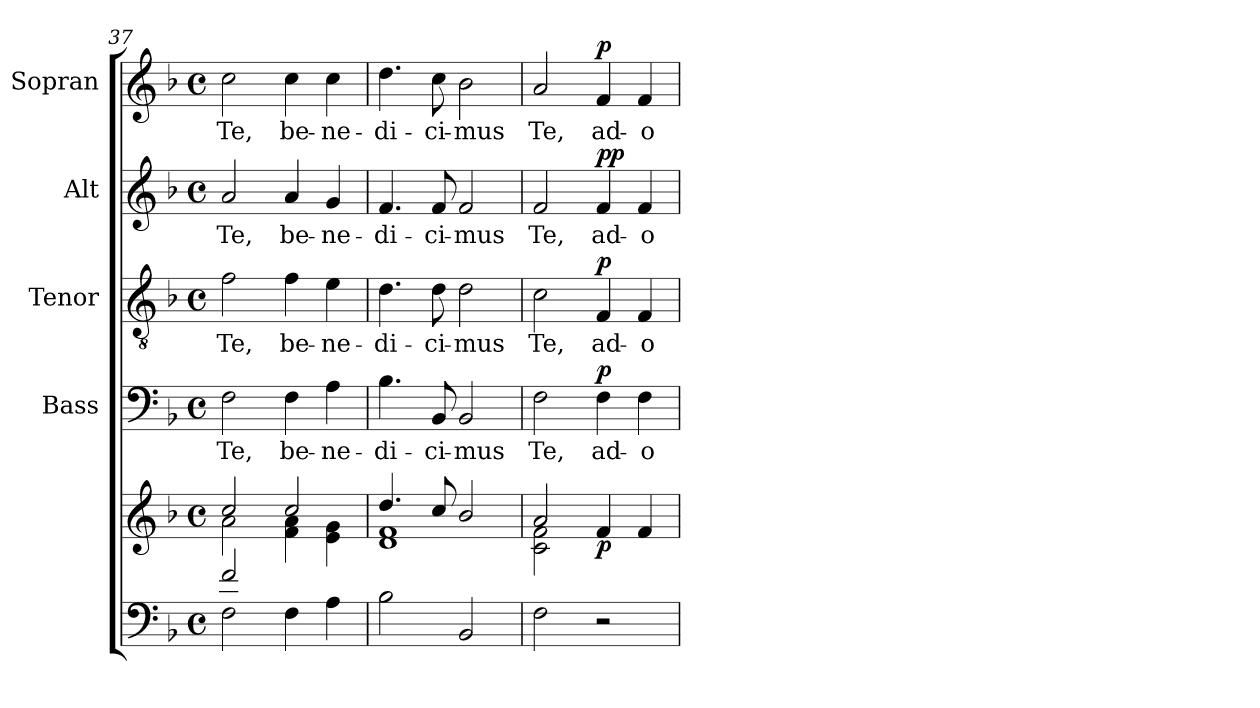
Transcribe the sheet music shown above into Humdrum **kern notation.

**kern	**kern	**dynam	**kern	**text	**dynam	**kern	**text	**dynam	**kern	**text	**dynam	**kern	**text	**dynam
*part5	*part5	*part5	*part4	*part4	*part4	*part3	*part3	*part3	*part2	*part2	*part2	*part1	*part1	*part1
*staff6	*staff5	*staff5/6	*staff4	*staff4	*staff4	*staff3	*staff3	*staff3	*staff2	*staff2	*staff2	*staff1	*staff1	*staff1
*	*	*	*I"Bass	*	*	*I"Tenor	*	*	*I"Alt	*	*	*I"Sopran	*	*
*	*	*	*I'B.	*	*	*I'T.	*	*	*I'A.	*	*	*I'S.	*	*
!!LO:PB:g=z
*clefF4	*clefG2	*	*clefF4	*	*	*clefGv2	*	*	*clefG2	*	*	*clefG2	*	*
*k[b-]	*k[b-]	*	*k[b-]	*	*	*k[b-]	*	*	*k[b-]	*	*	*k[b-]	*	*
*F:	*F:	*	*F:	*	*	*F:	*	*	*F:	*	*	*F:	*	*
*M4/4	*M4/4	*	*M4/4	*	*	*M4/4	*	*	*M4/4	*	*	*M4/4	*	*
*met(c)	*met(c)	*	*met(c)	*	*	*met(c)	*	*	*met(c)	*	*	*met(c)	*	*
=37	=37	=37	=37	=37	=37	=37	=37	=37	=37	=37	=37	=37	=37	=37
*^	*^	*	*	*	*	*	*	*	*	*	*	*	*	*
!	!	!	!	!	!	!LO:LY:b	!	!	!LO:LY:b	!	!	!LO:LY:b	!	!	!LO:LY:b	!
2f/	2F\	2cc/	2a\	.	2F\	Te,	.	2f\	Te,	.	2a/	Te,	.	2cc\	Te,	.
!	!	!	!	!	!	!LO:LY:b	!	!	!LO:LY:b	!	!	!LO:LY:b	!	!	!LO:LY:b	!
2ryy	4F\	2cc/	4f\ 4a\	.	4F\	be-	.	4f\	be-	.	4a/	be-	.	4cc\	be-	.
!	!	!	!	!	!	!LO:LY:b	!	!	!LO:LY:b	!	!	!LO:LY:b	!	!	!LO:LY:b	!
.	4A\	.	4e\ 4g\	.	4A\	-ne-	.	4e\	-ne-	.	4g/	-ne-	.	4cc\	-ne-	.
=38	=38	=38	=38	=38	=38	=38	=38	=38	=38	=38	=38	=38	=38	=38	=38	=38
!	!	!	!	!	!	!LO:LY:b	!	!	!LO:LY:b	!	!	!LO:LY:b	!	!	!LO:LY:b	!
*v	*v	*	*	*	*	*	*	*	*	*	*	*	*	*	*	*
2B-\	4.dd/	1d 1f	.	4.B-\	-di-	.	4.d\	-di-	.	4.f/	-di-	.	4.dd\	-di-	.
!	!	!	!	!	!LO:LY:b	!	!	!LO:LY:b	!	!	!LO:LY:b	!	!	!LO:LY:b	!
.	8cc/	.	.	8BB-/	-ci-	.	8d\	-ci-	.	8f/	-ci-	.	8cc\	-ci-	.
!	!	!	!	!	!LO:LY:b	!	!	!LO:LY:b	!	!	!LO:LY:b	!	!	!LO:LY:b	!
2BB-/	2b-/	.	.	2BB-/	-mus	.	2d\	-mus	.	2f/	-mus	.	2b-\	-mus	.
=39	=39	=39	=39	=39	=39	=39	=39	=39	=39	=39	=39	=39	=39	=39	=39
!	!	!	!	!	!LO:LY:b	!	!	!LO:LY:b	!	!	!LO:LY:b	!	!	!LO:LY:b	!
2F\	2a/	2c\ 2f\	.	2F\	Te,	.	2c\	Te,	.	2f/	Te,	.	2a/	Te,	.
!	!	!	!LO:DY:b	!	!LO:LY:b	!LO:DY:a	!	!LO:LY:b	!LO:DY:a	!	!LO:LY:b	!LO:DY:a	!	!LO:LY:b	!LO:DY:a
2r	4f/	2ryy	p	4F\	ad-	p	4F/	ad-	p	4f/	ad-	pp	4f/	ad-	p
!	!	!	!	!	!LO:LY:b	!	!	!LO:LY:b	!	!	!LO:LY:b	!	!	!LO:LY:b	!
.	4f/	.	.	4F\	-o-	.	4F/	-o-	.	4f/	-o-	.	4f/	-o-	.
*	*v	*v	*	*	*	*	*	*	*	*	*	*	*	*	*
=	=	=	=	=	=	=	=	=	=	=	=	=	=	=
*-	*-	*-	*-	*-	*-	*-	*-	*-	*-	*-	*-	*-	*-	*-
